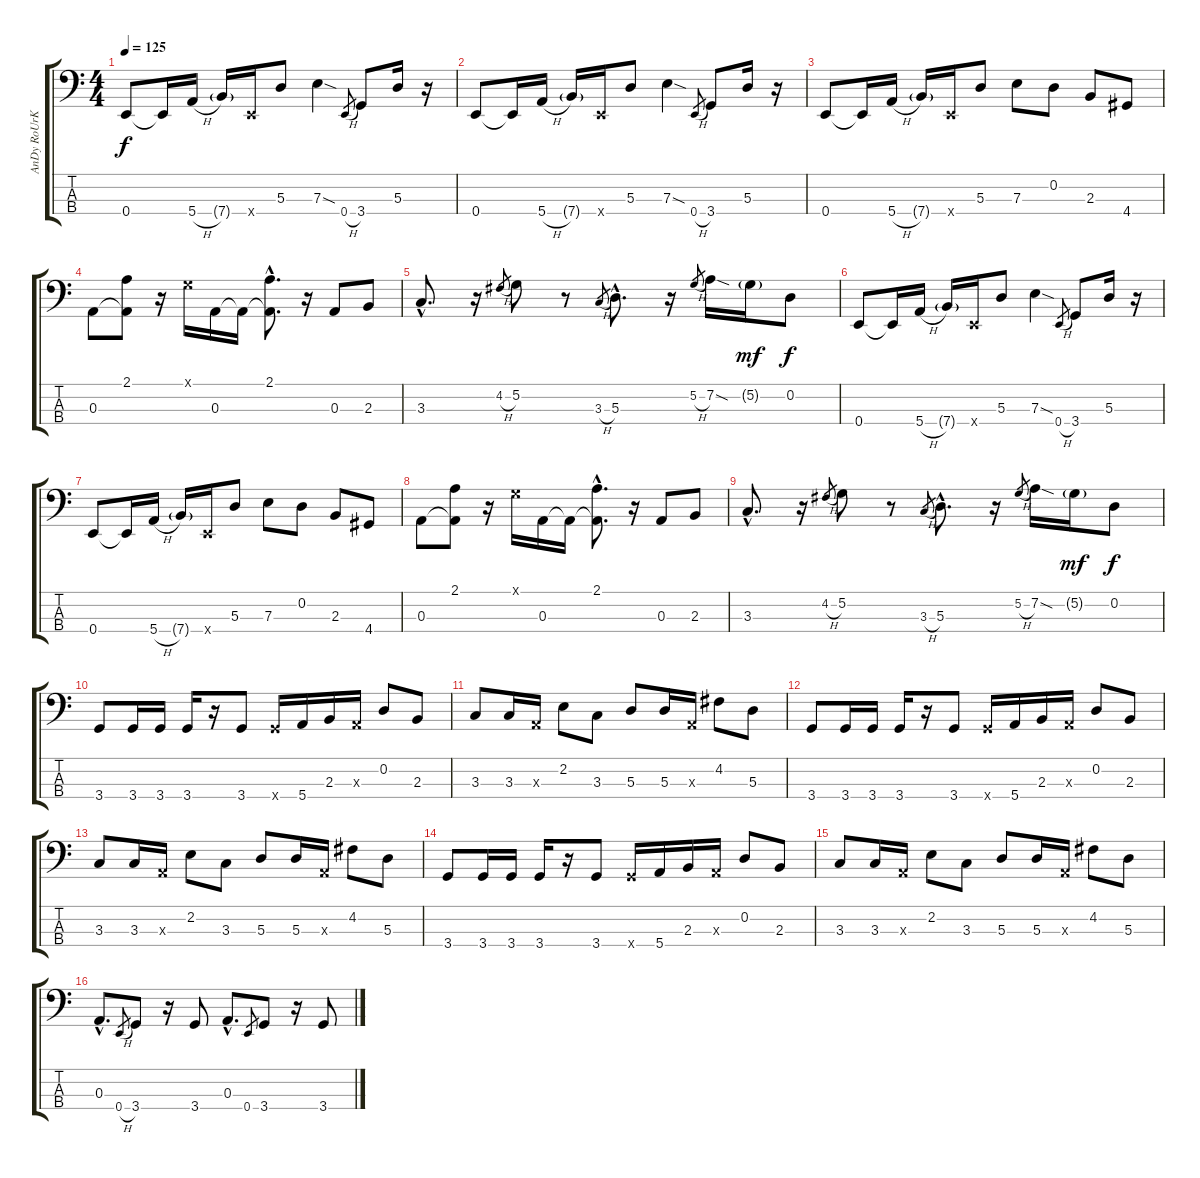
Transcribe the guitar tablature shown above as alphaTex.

\track ("AnDy RoUrKe" "AnDy RoUrK") {instrument electricbasspick}
\staff {score tabs}
\tuning (G2 D2 A1 E1) {hide}
\ts (4 4)
\tempo 125
\clef f4
\ks c
0.4.8{dy f} 0.4{t}.16 5.4{h}.16 7.4{g}.16 0.4{x}.16 5.3.8 7.3{sod}.4 0.4{h}.8{gr} 3.4.8 5.3.16 r.16 |
0.4.8 0.4{t}.16 5.4{h}.16 7.4{g}.16 0.4{x}.16 5.3.8 7.3{sod}.4 0.4{h}.8{gr} 3.4.8 5.3.16 r.16 |
0.4.8 0.4{t}.16 5.4{h}.16 7.4{g}.16 0.4{x}.16 5.3.8 7.3.8 0.2.8 2.3.8 4.4.8 |
0.3.8 (2.1 0.3{t}).8 r.16 0.1{x}.16 0.3.16 0.3{t}.16 (2.1{hac} 0.3{hac t}).8{d} r.16 0.3.8 2.3.8 |
3.3{hac}.8{d} r.16 4.2{h}.8{gr} 5.2.8 r.8 3.3{h}.8{gr} 5.3{hac}.8{d} r.16 5.2{h}.8{gr} 7.2{sod}.16 5.2{g}.16{dy mf} 0.2.8{dy f} |
0.4.8 0.4{t}.16 5.4{h}.16 7.4{g}.16 0.4{x}.16 5.3.8 7.3{sod}.4 0.4{h}.8{gr} 3.4.8 5.3.16 r.16 |
0.4.8 0.4{t}.16 5.4{h}.16 7.4{g}.16 0.4{x}.16 5.3.8 7.3.8 0.2.8 2.3.8 4.4.8 |
0.3.8 (2.1 0.3{t}).8 r.16 0.1{x}.16 0.3.16 0.3{t}.16 (2.1{hac} 0.3{hac t}).8{d} r.16 0.3.8 2.3.8 |
3.3{hac}.8{d} r.16 4.2{h}.8{gr} 5.2.8 r.8 3.3{h}.8{gr} 5.3{hac}.8{d} r.16 5.2{h}.8{gr} 7.2{sod}.16 5.2{g}.16{dy mf} 0.2.8{dy f} |
3.4.8 3.4.16 3.4.16 3.4.16 r.16 3.4.8 3.4{x}.16 5.4.16 2.3.16 0.3{x}.16 0.2.8 2.3.8 |
3.3.8 3.3.16 0.3{x}.16 2.2.8 3.3.8 5.3.8 5.3.16 0.3{x}.16 4.2.8 5.3.8 |
3.4.8 3.4.16 3.4.16 3.4.16 r.16 3.4.8 3.4{x}.16 5.4.16 2.3.16 0.3{x}.16 0.2.8 2.3.8 |
3.3.8 3.3.16 0.3{x}.16 2.2.8 3.3.8 5.3.8 5.3.16 0.3{x}.16 4.2.8 5.3.8 |
3.4.8 3.4.16 3.4.16 3.4.16 r.16 3.4.8 3.4{x}.16 5.4.16 2.3.16 0.3{x}.16 0.2.8 2.3.8 |
3.3.8 3.3.16 0.3{x}.16 2.2.8 3.3.8 5.3.8 5.3.16 0.3{x}.16 4.2.8 5.3.8 |
0.3{hac}.8{d} 0.4{h}.8{gr} 3.4.8 r.16 3.4.8 0.3{hac}.8{d} 0.4.8{gr} 3.4.8 r.16 3.4.8
